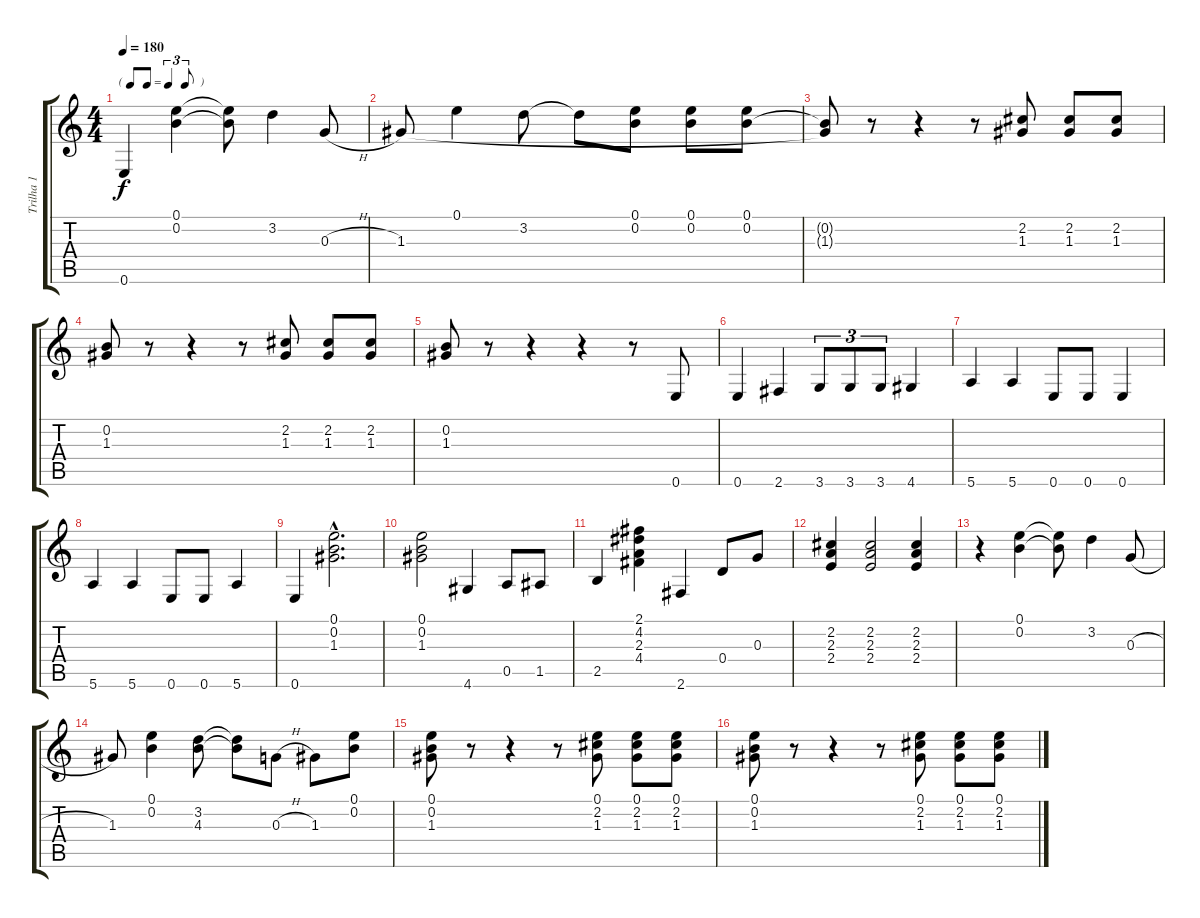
\track ("Trilha 1" "Trilha 1") {instrument electricguitarjazz}
\staff {score tabs}
\tuning (E4 B3 G3 D3 A2 E2) {hide}
\ts (4 4)
\tf triplet8th
\tempo 180
\clef g2
\ks c
0.6.4{dy f} (0.1 0.2).4 (0.1{t} 0.2{t}).8 3.2.4 0.3{h}.8 |
1.3.8 0.1.4 3.2.8 3.2{t}.8 (0.1 0.2).8 (0.1 0.2).8 (0.1 0.2).8 |
(0.2{t} 1.3{t}).8 r.8 r.4 r.8 (2.2 1.3).8 (2.2 1.3).8 (2.2 1.3).8 |
(0.2 1.3).8 r.8 r.4 r.8 (2.2 1.3).8 (2.2 1.3).8 (2.2 1.3).8 |
(0.2 1.3).8 r.8 r.4 r.4 r.8 0.6.8 |
0.6.4 2.6.4 3.6.8{tu (3 2)} 3.6.8{tu (3 2)} 3.6.8{tu (3 2)} 4.6.4 |
5.6.4 5.6.4 0.6.8 0.6.8 0.6.4 |
5.6.4 5.6.4 0.6.8 0.6.8 5.6.4 |
0.6.4 (0.1{hac} 0.2{hac} 1.3{hac}).2{d} |
(0.1 0.2 1.3).2 4.6.4 0.5.8 1.5.8 |
2.5.4 (2.1 4.2 2.3 4.4).4 2.6.4 0.4.8 0.3.8 |
(2.2 2.3 2.4).4 (2.2 2.3 2.4).2 (2.2 2.3 2.4).4 |
r.4 (0.1 0.2).4 (0.1{t} 0.2{t}).8 3.2.4 0.3{h}.8 |
1.3.8 (0.1 0.2).4 (3.2 4.3).8 (3.2{t} 4.3{t}).8 0.3{h}.8 1.3.8 (0.1 0.2).8 |
(0.1 0.2 1.3).8 r.8 r.4 r.8 (0.1 2.2 1.3).8 (0.1 2.2 1.3).8 (0.1 2.2 1.3).8 |
(0.1 0.2 1.3).8 r.8 r.4 r.8 (0.1 2.2 1.3).8 (0.1 2.2 1.3).8 (0.1 2.2 1.3).8
